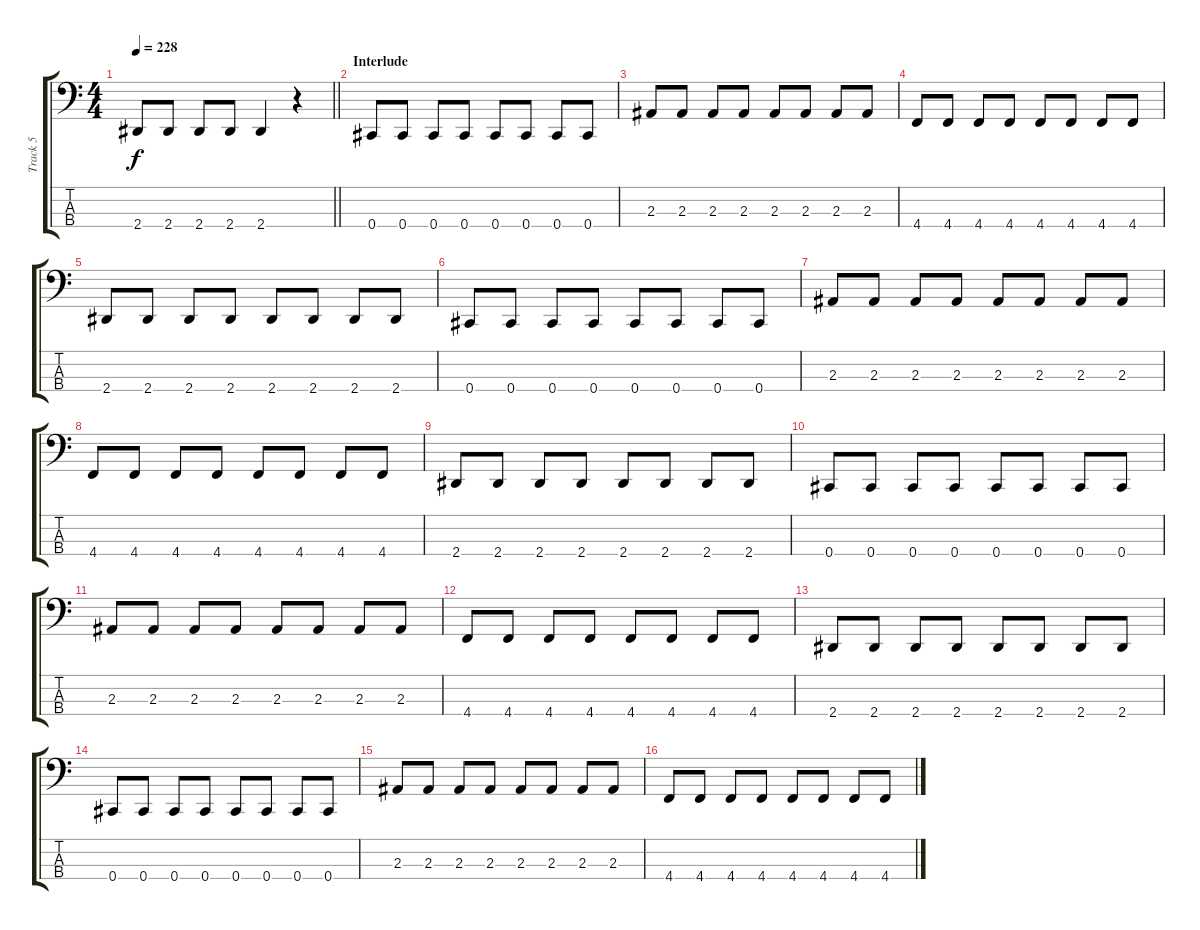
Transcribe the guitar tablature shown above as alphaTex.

\track ("Track 5" "Track 5") {instrument electricbasspick}
\staff {score tabs}
\tuning (Gb2 Db2 Ab1 Db1) {hide}
\ts (4 4)
\tempo 228
\clef f4
\barLineRight lightlight
\ks c
2.4.8{dy f} 2.4.8 2.4.8 2.4.8 2.4.4 r.4 |
\section ("" "Interlude")
0.4.8 0.4.8 0.4.8 0.4.8 0.4.8 0.4.8 0.4.8 0.4.8 |
2.3.8 2.3.8 2.3.8 2.3.8 2.3.8 2.3.8 2.3.8 2.3.8 |
4.4.8 4.4.8 4.4.8 4.4.8 4.4.8 4.4.8 4.4.8 4.4.8 |
2.4.8 2.4.8 2.4.8 2.4.8 2.4.8 2.4.8 2.4.8 2.4.8 |
0.4.8 0.4.8 0.4.8 0.4.8 0.4.8 0.4.8 0.4.8 0.4.8 |
2.3.8 2.3.8 2.3.8 2.3.8 2.3.8 2.3.8 2.3.8 2.3.8 |
4.4.8 4.4.8 4.4.8 4.4.8 4.4.8 4.4.8 4.4.8 4.4.8 |
2.4.8 2.4.8 2.4.8 2.4.8 2.4.8 2.4.8 2.4.8 2.4.8 |
0.4.8 0.4.8 0.4.8 0.4.8 0.4.8 0.4.8 0.4.8 0.4.8 |
2.3.8 2.3.8 2.3.8 2.3.8 2.3.8 2.3.8 2.3.8 2.3.8 |
4.4.8 4.4.8 4.4.8 4.4.8 4.4.8 4.4.8 4.4.8 4.4.8 |
2.4.8 2.4.8 2.4.8 2.4.8 2.4.8 2.4.8 2.4.8 2.4.8 |
0.4.8 0.4.8 0.4.8 0.4.8 0.4.8 0.4.8 0.4.8 0.4.8 |
2.3.8 2.3.8 2.3.8 2.3.8 2.3.8 2.3.8 2.3.8 2.3.8 |
4.4.8 4.4.8 4.4.8 4.4.8 4.4.8 4.4.8 4.4.8 4.4.8
